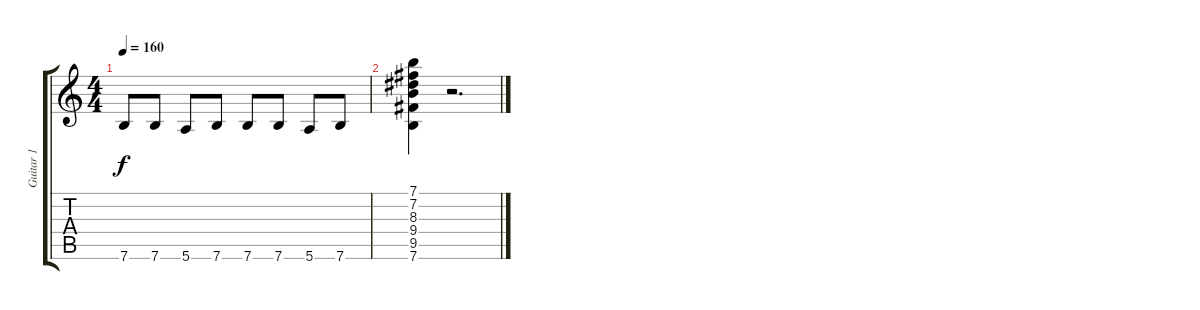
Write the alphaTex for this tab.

\track ("Guitar 1" "Guitar 1") {instrument distortionguitar}
\staff {score tabs}
\tuning (E4 B3 G3 D3 A2 E2) {hide}
\ts (4 4)
\tempo 160
\clef g2
\ks c
7.6.8{dy f} 7.6.8 5.6.8 7.6.8 7.6.8 7.6.8 5.6.8 7.6.8 |
(7.1 7.2 8.3 9.4 9.5 7.6).4 r.2{d}
